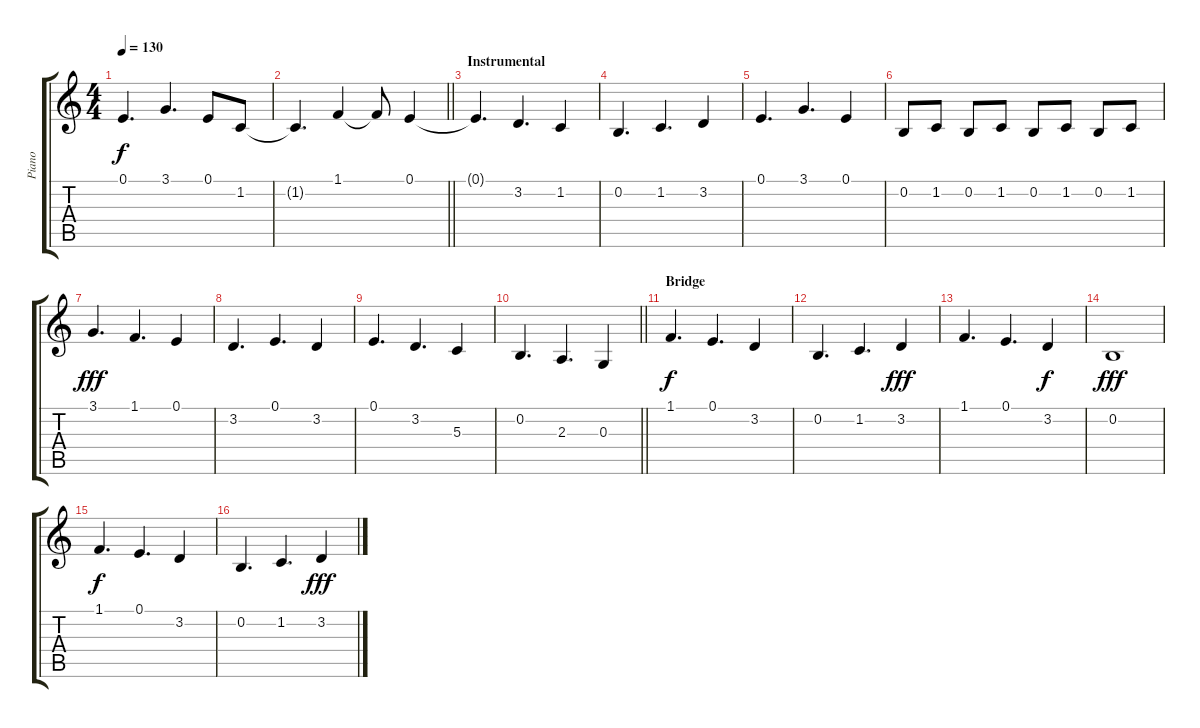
\track ("Piano" "Piano") {instrument acousticgrandpiano}
\staff {score tabs}
\tuning (E4 B3 G3 D3 A2 E2) {hide}
\ts (4 4)
\tempo 130
\clef g2
\ks c
0.1.4{d dy f} 3.1.4{d} 0.1.8 1.2.8 |
\barLineRight lightlight
1.2{t}.4{d} 1.1.4 1.1{t}.8 0.1.4 |
\section ("" "Instrumental")
0.1{t}.4{d} 3.2.4{d} 1.2.4 |
0.2.4{d} 1.2.4{d} 3.2.4 |
0.1.4{d} 3.1.4{d} 0.1.4 |
0.2.8 1.2.8 0.2.8 1.2.8 0.2.8 1.2.8 0.2.8 1.2.8 |
3.1.4{d dy fff} 1.1.4{d} 0.1.4 |
3.2.4{d} 0.1.4{d} 3.2.4 |
0.1.4{d} 3.2.4{d} 5.3.4 |
\barLineRight lightlight
0.2.4{d} 2.3.4{d} 0.3.4 |
\section ("" "Bridge")
1.1.4{d dy f} 0.1.4{d} 3.2.4 |
0.2.4{d} 1.2.4{d} 3.2.4{dy fff} |
1.1.4{d} 0.1.4{d} 3.2.4{dy f} |
0.2.1{dy fff} |
1.1.4{d dy f} 0.1.4{d} 3.2.4 |
0.2.4{d} 1.2.4{d} 3.2.4{dy fff}
